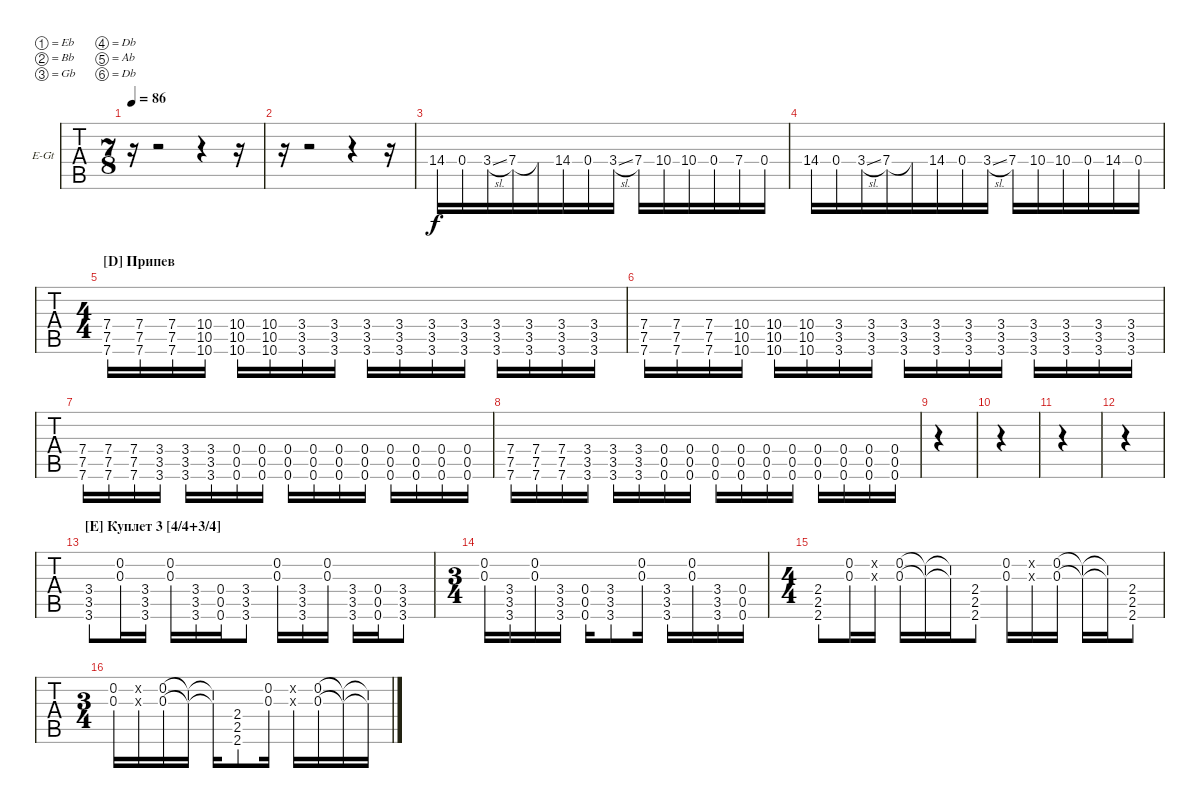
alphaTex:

\bracketExtendMode groupsimilarinstruments
\firstSystemTrackNameOrientation horizontal
\otherSystemsTrackNameOrientation horizontal
\track ("Lead Guitar" "E-Gt") {instrument distortionguitar}
\staff {tabs}
\tuning (Eb4 Bb3 Gb3 Db3 Ab2 Db2)
\ts (7 8)
\tempo 86
\clef g2
\ks c
r.16{dy f} r.2 r.4 r.16 |
r.16 r.2 r.4 r.16 |
14.4.16 0.4.16 3.4{sl}.16 7.4.16 7.4{t}.16 14.4.16 0.4.16 3.4{sl}.16 7.4.16 10.4.16 10.4.16 0.4.16 7.4.16 0.4.16 |
14.4.16 0.4.16 3.4{sl}.16 7.4.16 7.4{t}.16 14.4.16 0.4.16 3.4{sl}.16 7.4.16 10.4.16 10.4.16 0.4.16 14.4.16 0.4.16 |
\ts (4 4)
\section ("D" "Припев")
(7.4 7.5 7.6).16 (7.4 7.5 7.6).16 (7.4 7.5 7.6).16 (10.4 10.5 10.6).16 (10.4 10.5 10.6).16 (10.4 10.5 10.6).16 (3.4 3.5 3.6).16 (3.4 3.5 3.6).16 (3.4 3.5 3.6).16 (3.4 3.5 3.6).16 (3.4 3.5 3.6).16 (3.4 3.5 3.6).16 (3.4 3.5 3.6).16 (3.4 3.5 3.6).16 (3.4 3.5 3.6).16 (3.4 3.5 3.6).16 |
(7.4 7.5 7.6).16 (7.4 7.5 7.6).16 (7.4 7.5 7.6).16 (10.4 10.5 10.6).16 (10.4 10.5 10.6).16 (10.4 10.5 10.6).16 (3.4 3.5 3.6).16 (3.4 3.5 3.6).16 (3.4 3.5 3.6).16 (3.4 3.5 3.6).16 (3.4 3.5 3.6).16 (3.4 3.5 3.6).16 (3.4 3.5 3.6).16 (3.4 3.5 3.6).16 (3.4 3.5 3.6).16 (3.4 3.5 3.6).16 |
(7.4 7.5 7.6).16 (7.4 7.5 7.6).16 (7.4 7.5 7.6).16 (3.4 3.5 3.6).16 (3.4 3.5 3.6).16 (3.4 3.5 3.6).16 (0.4 0.5 0.6).16 (0.4 0.5 0.6).16 (0.4 0.5 0.6).16 (0.4 0.5 0.6).16 (0.4 0.5 0.6).16 (0.4 0.5 0.6).16 (0.4 0.5 0.6).16 (0.4 0.5 0.6).16 (0.4 0.5 0.6).16 (0.4 0.5 0.6).16 |
(7.4 7.5 7.6).16 (7.4 7.5 7.6).16 (7.4 7.5 7.6).16 (3.4 3.5 3.6).16 (3.4 3.5 3.6).16 (3.4 3.5 3.6).16 (0.4 0.5 0.6).16 (0.4 0.5 0.6).16 (0.4 0.5 0.6).16 (0.4 0.5 0.6).16 (0.4 0.5 0.6).16 (0.4 0.5 0.6).16 (0.4 0.5 0.6).16 (0.4 0.5 0.6).16 (0.4 0.5 0.6).16 (0.4 0.5 0.6).16 |
|
|
|
|
\section ("E" "Куплет 3 [4/4+3/4]")
(3.4 3.5 3.6).8 (0.2 0.3).16 (3.4 3.5 3.6).16 (0.2 0.3).16 (3.4 3.5 3.6).16 (0.4 0.5 0.6).16 (3.4 3.5 3.6).8 (0.2 0.3).16 (3.4 3.5 3.6).16 (0.2 0.3).16 (3.4 3.5 3.6).16 (0.4 0.5 0.6).16 (3.4 3.5 3.6).8 |
\ts (3 4)
(0.2 0.3).16 (3.4 3.5 3.6).16 (0.2 0.3).16 (3.4 3.5 3.6).16 (0.4 0.5 0.6).16 (3.4 3.5 3.6).8 (0.2 0.3).16 (3.4 3.5 3.6).16 (0.2 0.3).16 (3.4 3.5 3.6).16 (0.4 0.5 0.6).16 |
\ts (4 4)
(2.4 2.5 2.6).8 (0.2 0.3).16 (0.2{x} 0.3{x}).16 (0.2 0.3).16 (0.2{t} 0.3{t}).16 (0.2{t} 0.3{t}).16 (2.4 2.5 2.6).8 (0.2 0.3).16 (0.2{x} 0.3{x}).16 (0.2 0.3).16 (0.2{t} 0.3{t}).16 (0.2{t} 0.3{t}).16 (2.4 2.5 2.6).8 |
\ts (3 4)
(0.2 0.3).16 (0.2{x} 0.3{x}).16 (0.2 0.3).16 (0.2{t} 0.3{t}).16 (0.2{t} 0.3{t}).16 (2.4 2.5 2.6).8 (0.2 0.3).16 (0.2{x} 0.3{x}).16 (0.2 0.3).16 (0.2{t} 0.3{t}).16 (0.2{t} 0.3{t}).16
